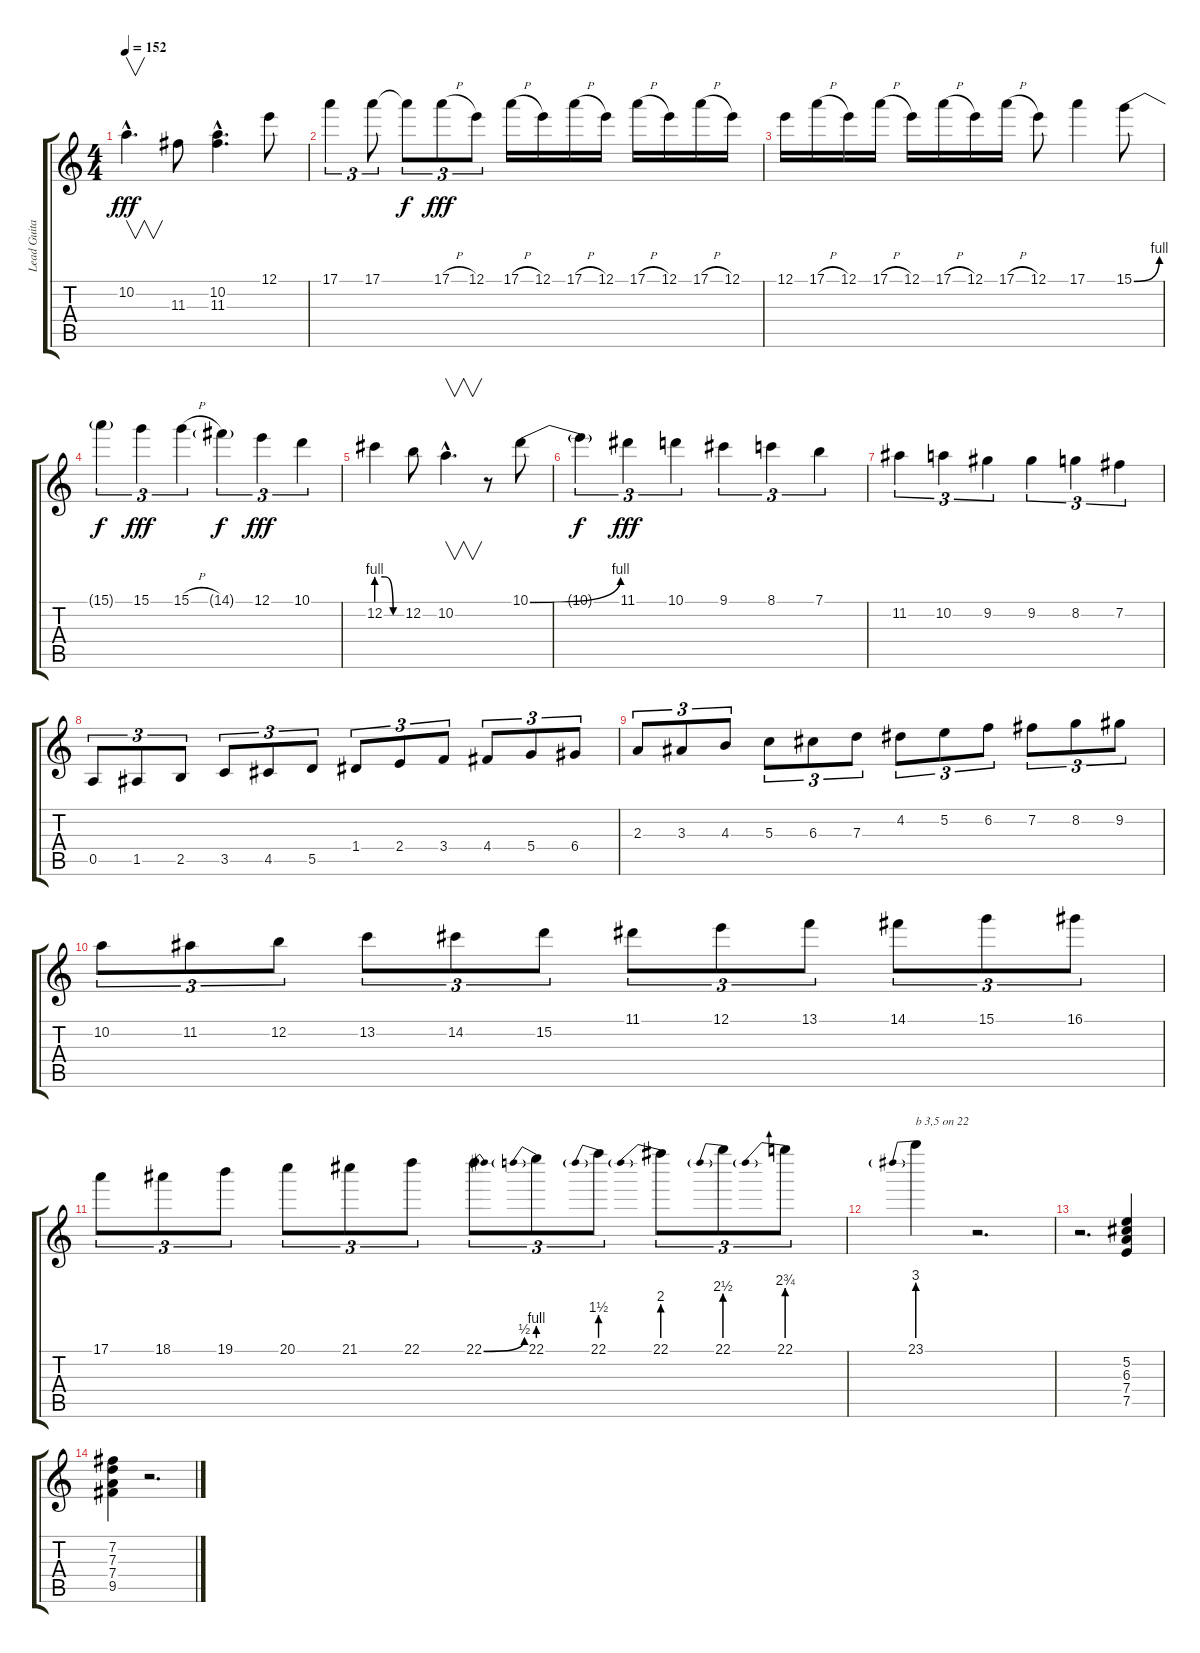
\track ("Lead Guitar" "Lead Guita") {instrument overdrivenguitar}
\staff {score tabs}
\tuning (E4 B3 G3 D3 A2 E2) {hide}
\ts (4 4)
\tempo 152
\clef g2
\ks c
10.2{hac}.4{v d dy fff} 11.3.8 (10.2{hac} 11.3{hac}).4{d} 12.1.8 |
17.1.4{tu (3 2)} 17.1.8{tu (3 2)} 17.1{t}.8{tu (3 2) dy f} 17.1{h}.8{tu (3 2) dy fff} 12.1.8{tu (3 2)} 17.1{h}.16 12.1.16 17.1{h}.16 12.1.16 17.1{h}.16 12.1.16 17.1{h}.16 12.1.16 |
12.1.16 17.1{h}.16 12.1.16 17.1{h}.16 12.1.16 17.1{h}.16 12.1.16 17.1{h}.16 12.1.8 17.1.4 15.1{be (bend 0 0 60 4)}.8 |
15.1{t}.4{tu (3 2) dy f} 15.1.4{tu (3 2) dy fff} 15.1{h}.4{tu (3 2)} 14.1{g}.4{tu (3 2) dy f} 12.1.4{tu (3 2) dy fff} 10.1.4{tu (3 2)} |
12.2{be (custom 0 4 20 4 40 0 60 0)}.4 12.2.8 10.2{hac}.4{v d} r.8 10.1{be (bend 0 0 60 4)}.8 |
10.1{t}.4{tu (3 2) dy f} 11.1.4{tu (3 2) dy fff} 10.1.4{tu (3 2)} 9.1.4{tu (3 2)} 8.1.4{tu (3 2)} 7.1.4{tu (3 2)} |
11.2.4{tu (3 2)} 10.2.4{tu (3 2)} 9.2.4{tu (3 2)} 9.2.4{tu (3 2)} 8.2.4{tu (3 2)} 7.2.4{tu (3 2)} |
0.5.8{tu (3 2)} 1.5.8{tu (3 2)} 2.5.8{tu (3 2)} 3.5.8{tu (3 2)} 4.5.8{tu (3 2)} 5.5.8{tu (3 2)} 1.4.8{tu (3 2)} 2.4.8{tu (3 2)} 3.4.8{tu (3 2)} 4.4.8{tu (3 2)} 5.4.8{tu (3 2)} 6.4.8{tu (3 2)} |
2.3.8{tu (3 2)} 3.3.8{tu (3 2)} 4.3.8{tu (3 2)} 5.3.8{tu (3 2)} 6.3.8{tu (3 2)} 7.3.8{tu (3 2)} 4.2.8{tu (3 2)} 5.2.8{tu (3 2)} 6.2.8{tu (3 2)} 7.2.8{tu (3 2)} 8.2.8{tu (3 2)} 9.2.8{tu (3 2)} |
10.2.8{tu (3 2)} 11.2.8{tu (3 2)} 12.2.8{tu (3 2)} 13.2.8{tu (3 2)} 14.2.8{tu (3 2)} 15.2.8{tu (3 2)} 11.1.8{tu (3 2)} 12.1.8{tu (3 2)} 13.1.8{tu (3 2)} 14.1.8{tu (3 2)} 15.1.8{tu (3 2)} 16.1.8{tu (3 2)} |
17.1.8{tu (3 2)} 18.1.8{tu (3 2)} 19.1.8{tu (3 2)} 20.1.8{tu (3 2)} 21.1.8{tu (3 2)} 22.1.8{tu (3 2)} 22.1{be (bend 0 0 60 2)}.8{tu (3 2)} 22.1{be (prebend 0 4 60 4)}.8{tu (3 2)} 22.1{be (prebend 0 6 60 6)}.8{tu (3 2)} 22.1{be (prebend 0 8 60 8)}.8{tu (3 2)} 22.1{be (prebend 0 10 60 10)}.8{tu (3 2)} 22.1{be (prebend 0 11 60 11)}.8{tu (3 2)} |
23.1{be (prebend 0 12 60 12)}.4{txt "b 3,5 on 22"} r.2{d} |
r.2{d} (5.2 6.3 7.4 7.5).4 |
(7.2 7.3 7.4 9.5).4 r.2{d}
